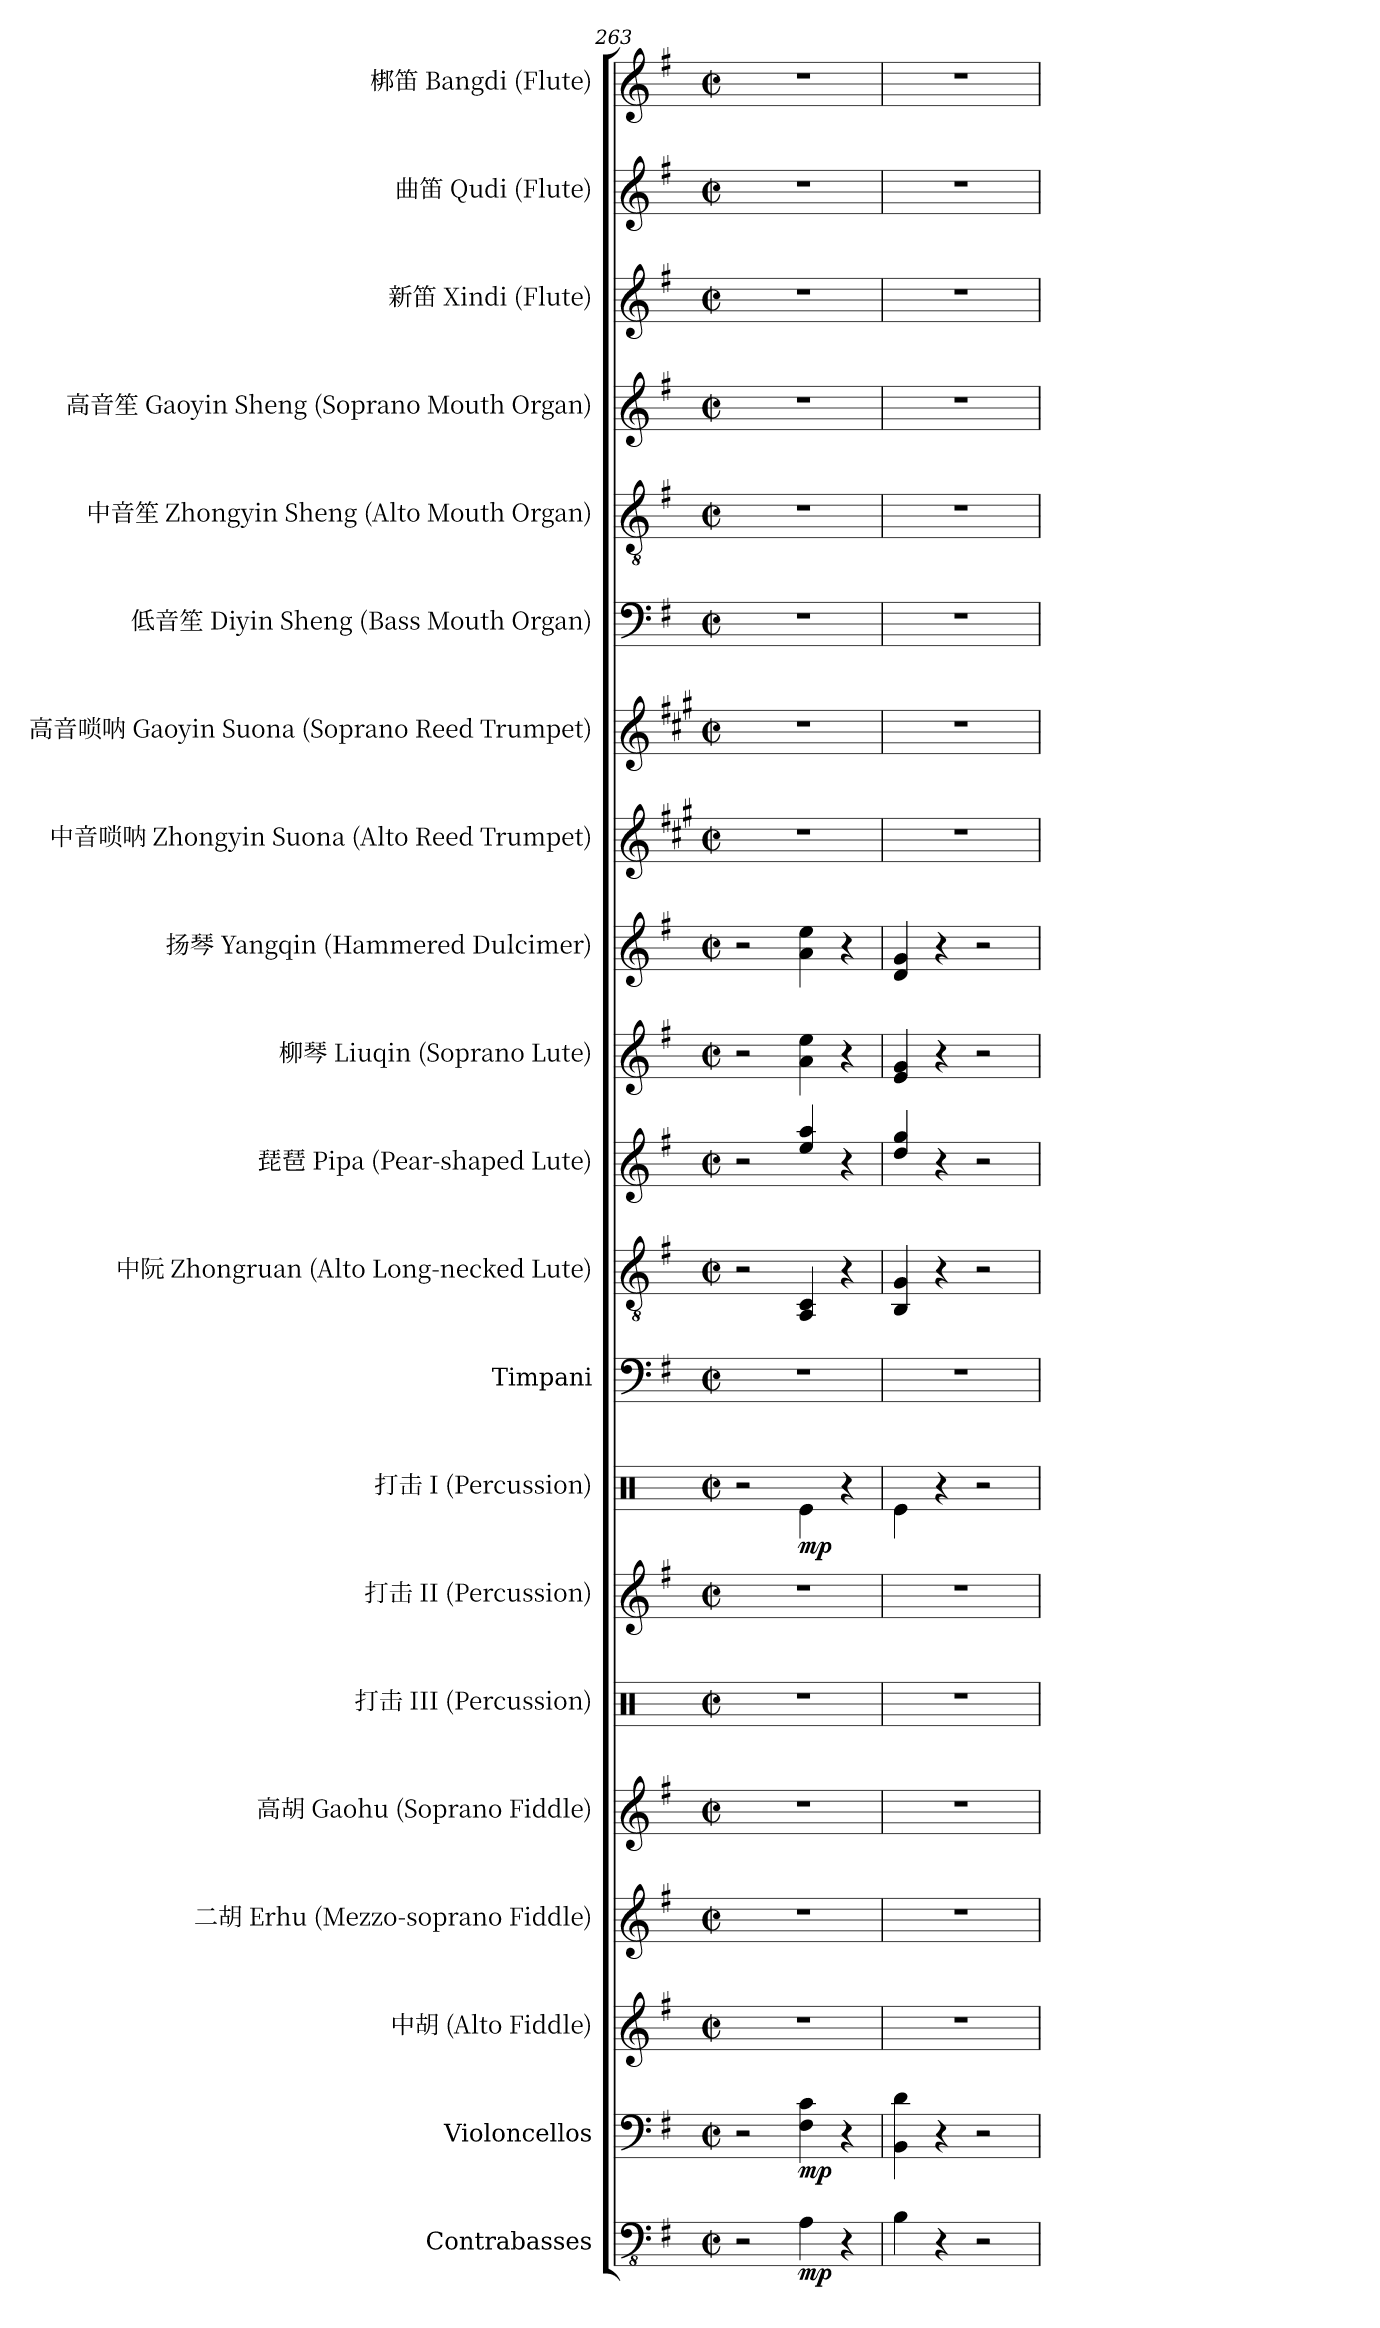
**kern	**dynam	**kern	**dynam	**kern	**kern	**kern	**kern	**kern	**kern	**dynam	**kern	**kern	**dynam	**kern	**dynam	**kern	**dynam	**kern	**dynam	**kern	**kern	**kern	**kern	**kern	**kern	**kern	**kern
*part21	*part21	*part20	*part20	*part19	*part18	*part17	*part16	*part15	*part14	*part14	*part13	*part12	*part12	*part11	*part11	*part10	*part10	*part9	*part9	*part8	*part7	*part6	*part5	*part4	*part3	*part2	*part1
*staff21	*staff21	*staff20	*staff20	*staff19	*staff18	*staff17	*staff16	*staff15	*staff14	*staff14	*staff13	*staff12	*staff12	*staff11	*staff11	*staff10	*staff10	*staff9	*staff9	*staff8	*staff7	*staff6	*staff5	*staff4	*staff3	*staff2	*staff1
*I"Contrabasses	*	*I"Violoncellos	*	*I"中胡 (Alto Fiddle)	*I"二胡 Erhu (Mezzo-soprano Fiddle)	*I"高胡 Gaohu (Soprano Fiddle)	*I"打击 III (Percussion)	*I"打击 II (Percussion)	*I"打击 I (Percussion)	*	*I"Timpani	*I"中阮 Zhongruan (Alto Long-necked Lute)	*	*I"琵琶 Pipa (Pear-shaped Lute)	*	*I"柳琴 Liuqin (Soprano Lute)	*	*I"扬琴 Yangqin  (Hammered Dulcimer)	*	*I"中音唢呐 Zhongyin Suona (Alto Reed Trumpet)	*I"高音唢呐 Gaoyin Suona (Soprano Reed Trumpet)	*I"低音笙 Diyin Sheng (Bass Mouth Organ)	*I"中音笙 Zhongyin Sheng (Alto Mouth Organ)	*I"高音笙 Gaoyin Sheng (Soprano Mouth Organ)	*I"新笛 Xindi (Flute)	*I"曲笛 Qudi (Flute)	*I"梆笛 Bangdi (Flute)
*I'Cbs.	*	*I'Vcs.	*	*	*	*	*I'打击 III	*I'打击 II	*I'打击 I	*	*I'Timp.	*	*	*	*	*	*	*	*	*	*	*	*	*	*	*	*
*clefFv4	*	*clefF4	*	*clefG2	*clefG2	*clefG2	*clefX	*clefG2	*clefX	*	*clefF4	*clefGv2	*	*clefG2	*	*clefG2	*	*clefG2	*	*clefG2	*clefG2	*clefF4	*clefGv2	*clefG2	*clefG2	*clefG2	*clefG2
*	*	*	*	*	*	*	*	*	*	*	*	*	*	*ITrd7c12	*	*	*	*	*	*ITrd1c2	*ITrd1c2	*	*	*	*	*	*
*k[f#]	*	*k[f#]	*	*k[f#]	*k[f#]	*k[f#]	*k[]	*k[f#]	*k[]	*	*k[f#]	*k[f#]	*	*k[f#]	*	*k[f#]	*	*k[f#]	*	*k[f#]	*k[f#]	*k[f#]	*k[f#]	*k[f#]	*k[f#]	*k[f#]	*k[f#]
*M2/2	*	*M2/2	*	*M2/2	*M2/2	*M2/2	*M2/2	*M2/2	*M2/2	*	*M2/2	*M2/2	*	*M2/2	*	*M2/2	*	*M2/2	*	*M2/2	*M2/2	*M2/2	*M2/2	*M2/2	*M2/2	*M2/2	*M2/2
*met(c|)	*	*met(c|)	*	*met(c|)	*met(c|)	*met(c|)	*met(c|)	*met(c|)	*met(c|)	*	*met(c|)	*met(c|)	*	*met(c|)	*	*met(c|)	*	*met(c|)	*	*met(c|)	*met(c|)	*met(c|)	*met(c|)	*met(c|)	*met(c|)	*met(c|)	*met(c|)
=263	=263	=263	=263	=263	=263	=263	=263	=263	=263	=263	=263	=263	=263	=263	=263	=263	=263	=263	=263	=263	=263	=263	=263	=263	=263	=263	=263
2r	.	2r	.	1r	1r	1r	1r	1r	2r	.	1r	2r	.	2r	.	2r	.	2r	.	1r	1r	1r	1r	1r	1r	1r	1r
!	!LO:DY:b	!	!LO:DY:b	!	!	!	!	!	!	!LO:DY:b	!	!	!LO:DY:b	!	!	!	!	!	!	!	!	!	!	!	!	!	!
!	!	!	!	!	!	!	!	!	!	!	!	!	!LO:DY:n=1:b	!	!LO:DY:b	!	!	!	!	!	!	!	!	!	!	!	!
!	!	!	!	!	!	!	!	!	!	!	!	!	!	!	!LO:DY:n=1:b	!	!LO:DY:b	!	!	!	!	!	!	!	!	!	!
!	!	!	!	!	!	!	!	!	!	!	!	!	!	!	!	!	!LO:DY:n=1:b	!	!LO:DY:b	!	!	!	!	!	!	!	!
!	!	!	!	!	!	!	!	!	!	!	!	!	!	!	!	!	!	!	!LO:DY:n=1:b	!	!	!	!	!	!	!	!
4AA\	mp	4F#\ 4c\	mp	.	.	.	.	.	4Re\	mp	.	4AA/ 4C/	mp mp	4e/ 4a/	mp mp	4a\ 4ee\	mp mp	4a\ 4ee\	mp mp	.	.	.	.	.	.	.	.
4r	.	4r	.	.	.	.	.	.	4r	.	.	4r	.	4r	.	4r	.	4r	.	.	.	.	.	.	.	.	.
=264	=264	=264	=264	=264	=264	=264	=264	=264	=264	=264	=264	=264	=264	=264	=264	=264	=264	=264	=264	=264	=264	=264	=264	=264	=264	=264	=264
4BB\	.	4BB\ 4d\	.	1r	1r	1r	1r	1r	4Re\	.	1r	4BB/ 4G/	.	4d/ 4g/	.	4e/ 4g/	.	4d/ 4g/	.	1r	1r	1r	1r	1r	1r	1r	1r
4r	.	4r	.	.	.	.	.	.	4r	.	.	4r	.	4r	.	4r	.	4r	.	.	.	.	.	.	.	.	.
2r	.	2r	.	.	.	.	.	.	2r	.	.	2r	.	2r	.	2r	.	2r	.	.	.	.	.	.	.	.	.
=	=	=	=	=	=	=	=	=	=	=	=	=	=	=	=	=	=	=	=	=	=	=	=	=	=	=	=
*-	*-	*-	*-	*-	*-	*-	*-	*-	*-	*-	*-	*-	*-	*-	*-	*-	*-	*-	*-	*-	*-	*-	*-	*-	*-	*-	*-
